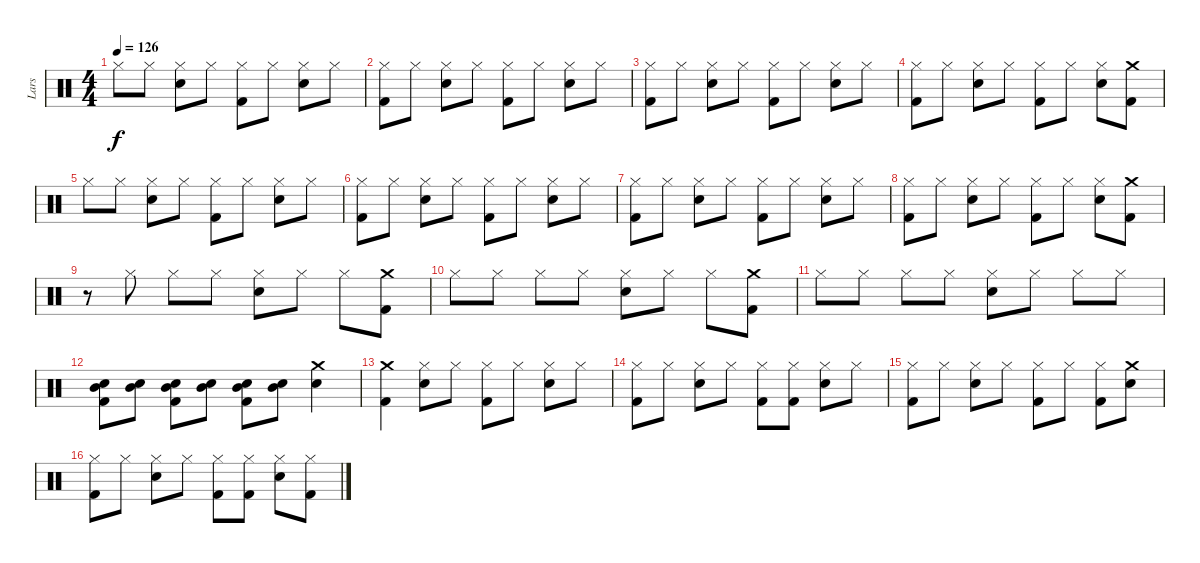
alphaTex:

\track ("Lars" "Lars") {instrument percussion}
\staff {score}
\articulation defaults
\ts (4 4)
\tempo 126
\clef neutral
\ks c "Hi-Hat (closed)".8{dy f} "Hi-Hat (closed)".8
("Electric Snare (hit)" "Hi-Hat (closed)").8 "Hi-Hat (closed)".8 ("Kick (hit) 2" "Hi-Hat (closed)").8 "Hi-Hat (closed)".8 ("Electric Snare (hit)" "Hi-Hat (closed)").8 "Hi-Hat (closed)".8 |
("Kick (hit) 2" "Hi-Hat (closed)").8 "Hi-Hat (closed)".8 ("Electric Snare (hit)" "Hi-Hat (closed)").8 "Hi-Hat (closed)".8 ("Kick (hit) 2" "Hi-Hat (closed)").8 "Hi-Hat (closed)".8 ("Electric Snare (hit)" "Hi-Hat (closed)").8 "Hi-Hat (closed)".8 |
("Kick (hit) 2" "Hi-Hat (closed)").8 "Hi-Hat (closed)".8 ("Electric Snare (hit)" "Hi-Hat (closed)").8 "Hi-Hat (closed)".8 ("Kick (hit) 2" "Hi-Hat (closed)").8 "Hi-Hat (closed)".8 ("Electric Snare (hit)" "Hi-Hat (closed)").8 "Hi-Hat (closed)".8 |
("Kick (hit) 2" "Hi-Hat (closed)").8 "Hi-Hat (closed)".8 ("Electric Snare (hit)" "Hi-Hat (closed)").8 "Hi-Hat (closed)".8 ("Kick (hit) 2" "Hi-Hat (closed)").8 "Hi-Hat (closed)".8 ("Electric Snare (hit)" "Hi-Hat (closed)").8 ("Kick (hit) 2" "Crash medium (hit)").8 |
"Hi-Hat (closed)".8 "Hi-Hat (closed)".8 ("Electric Snare (hit)" "Hi-Hat (closed)").8 "Hi-Hat (closed)".8 ("Kick (hit) 2" "Hi-Hat (closed)").8 "Hi-Hat (closed)".8 ("Electric Snare (hit)" "Hi-Hat (closed)").8 "Hi-Hat (closed)".8 |
("Kick (hit) 2" "Hi-Hat (closed)").8 "Hi-Hat (closed)".8 ("Electric Snare (hit)" "Hi-Hat (closed)").8 "Hi-Hat (closed)".8 ("Kick (hit) 2" "Hi-Hat (closed)").8 "Hi-Hat (closed)".8 ("Electric Snare (hit)" "Hi-Hat (closed)").8 "Hi-Hat (closed)".8 |
("Kick (hit) 2" "Hi-Hat (closed)").8 "Hi-Hat (closed)".8 ("Electric Snare (hit)" "Hi-Hat (closed)").8 "Hi-Hat (closed)".8 ("Kick (hit) 2" "Hi-Hat (closed)").8 "Hi-Hat (closed)".8 ("Electric Snare (hit)" "Hi-Hat (closed)").8 "Hi-Hat (closed)".8 |
("Kick (hit) 2" "Hi-Hat (closed)").8 "Hi-Hat (closed)".8 ("Electric Snare (hit)" "Hi-Hat (closed)").8 "Hi-Hat (closed)".8 ("Kick (hit) 2" "Hi-Hat (closed)").8 "Hi-Hat (closed)".8 ("Electric Snare (hit)" "Hi-Hat (closed)").8 ("Kick (hit) 2" "Crash medium (hit)").8 |
r.8 "Hi-Hat (closed)".8 "Hi-Hat (closed)".8 "Hi-Hat (closed)".8 ("Electric Snare (hit)" "Hi-Hat (closed)").8 "Hi-Hat (closed)".8 "Hi-Hat (closed)".8 ("Kick (hit) 2" "Crash medium (hit)").8 |
"Hi-Hat (closed)".8 "Hi-Hat (closed)".8 "Hi-Hat (closed)".8 "Hi-Hat (closed)".8 ("Electric Snare (hit)" "Hi-Hat (closed)").8 "Hi-Hat (closed)".8 "Hi-Hat (closed)".8 ("Crash medium (hit)" "Kick (hit) 2").8 |
"Hi-Hat (closed)".8 "Hi-Hat (closed)".8 "Hi-Hat (closed)".8 "Hi-Hat (closed)".8 ("Electric Snare (hit)" "Hi-Hat (closed)").8 "Hi-Hat (closed)".8 "Hi-Hat (closed)".8 "Hi-Hat (closed)".8 |
("Kick (hit) 2" "Electric Snare (hit)" "Mid Tom (hit)").8 ("Electric Snare (hit)" "Mid Tom (hit)").8 ("Kick (hit) 2" "Electric Snare (hit)" "Mid Tom (hit)").8 ("Electric Snare (hit)" "Mid Tom (hit)").8 ("Kick (hit) 2" "Electric Snare (hit)" "Mid Tom (hit)").8 ("Electric Snare (hit)" "Mid Tom (hit)").8 ("Crash medium (hit)" "Electric Snare (hit)").4 |
("Kick (hit) 2" "Crash medium (hit)").4 ("Electric Snare (hit)" "Hi-Hat (closed)").8 "Hi-Hat (closed)".8 ("Hi-Hat (closed)" "Kick (hit) 2").8 "Hi-Hat (closed)".8 ("Electric Snare (hit)" "Hi-Hat (closed)").8 "Hi-Hat (closed)".8 |
("Hi-Hat (closed)" "Kick (hit) 2").8 "Hi-Hat (closed)".8 ("Electric Snare (hit)" "Hi-Hat (closed)").8 "Hi-Hat (closed)".8 ("Kick (hit) 2" "Hi-Hat (closed)").8 ("Kick (hit) 2" "Hi-Hat (closed)").8 ("Electric Snare (hit)" "Hi-Hat (closed)").8 "Hi-Hat (closed)".8 |
("Hi-Hat (closed)" "Kick (hit) 2").8 "Hi-Hat (closed)".8 ("Electric Snare (hit)" "Hi-Hat (closed)").8 "Hi-Hat (closed)".8 ("Hi-Hat (closed)" "Kick (hit) 2").8 "Hi-Hat (closed)".8 ("Hi-Hat (closed)" "Kick (hit) 2").8 ("Crash medium (hit)" "Electric Snare (hit)").8 |
("Hi-Hat (closed)" "Kick (hit) 2").8 "Hi-Hat (closed)".8 ("Electric Snare (hit)" "Hi-Hat (closed)").8 "Hi-Hat (closed)".8 ("Kick (hit) 2" "Hi-Hat (closed)").8 ("Kick (hit) 2" "Hi-Hat (closed)").8 ("Electric Snare (hit)" "Hi-Hat (closed)").8 ("Kick (hit) 2" "Hi-Hat (closed)").8
